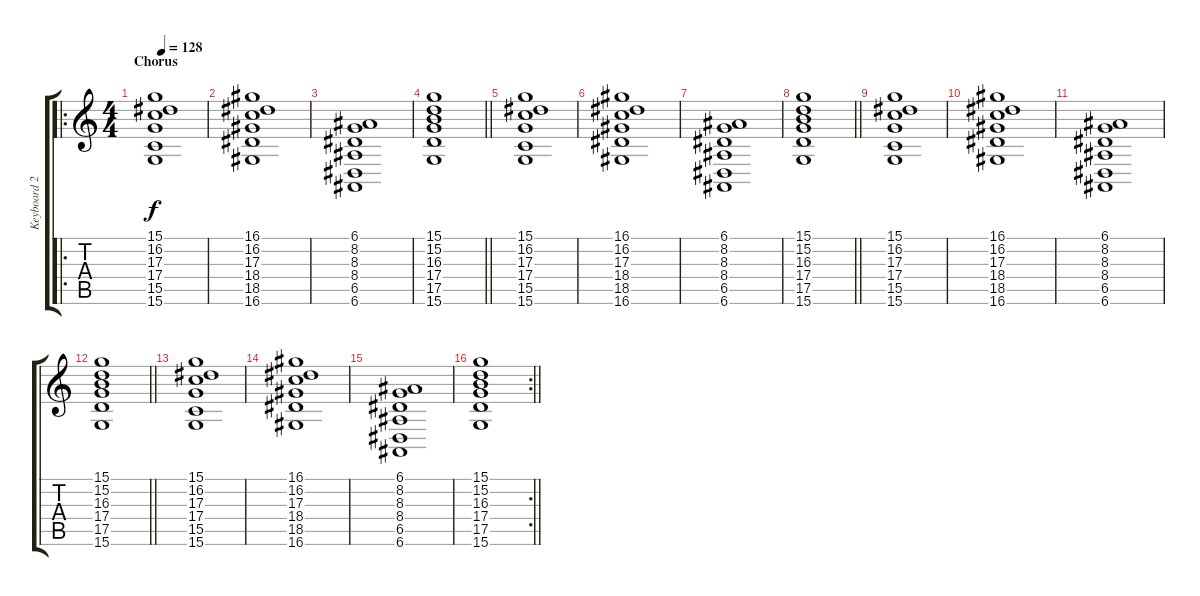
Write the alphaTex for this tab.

\track ("Keyboard 2" "Keyboard 2") {instrument stringensemble2}
\staff {score tabs}
\tuning (E4 B3 G3 D3 A2 E2) {hide}
\ro
\ts (4 4)
\section ("" "Chorus")
\tempo 128
\clef g2
\ks c
(15.1 16.2 17.3 17.4 15.5 15.6).1{dy f} |
(16.1 16.2 17.3 18.4 18.5 16.6).1 |
(6.1 8.2 8.3 8.4 6.5 6.6).1 |
\barLineRight lightlight
(15.1 15.2 16.3 17.4 17.5 15.6).1 |
(15.1 16.2 17.3 17.4 15.5 15.6).1 |
(16.1 16.2 17.3 18.4 18.5 16.6).1 |
(6.1 8.2 8.3 8.4 6.5 6.6).1 |
\barLineRight lightlight
(15.1 15.2 16.3 17.4 17.5 15.6).1 |
(15.1 16.2 17.3 17.4 15.5 15.6).1 |
(16.1 16.2 17.3 18.4 18.5 16.6).1 |
(6.1 8.2 8.3 8.4 6.5 6.6).1 |
\barLineRight lightlight
(15.1 15.2 16.3 17.4 17.5 15.6).1 |
(15.1 16.2 17.3 17.4 15.5 15.6).1 |
(16.1 16.2 17.3 18.4 18.5 16.6).1 |
(6.1 8.2 8.3 8.4 6.5 6.6).1 |
\rc 2
\barLineRight lightlight
(15.1 15.2 16.3 17.4 17.5 15.6).1
